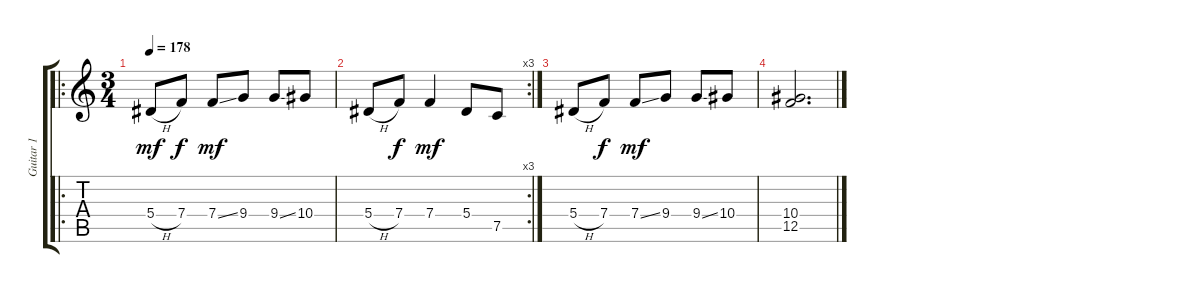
\track ("Guitar 1" "Guitar 1") {instrument distortionguitar}
\staff {score tabs}
\tuning (C4 G3 Eb3 Bb2 F2 C2) {hide}
\ro
\ts (3 4)
\tempo 178
\clef g2
\ks c
5.4{h}.8{dy mf} 7.4.8{dy f} 7.4{ss}.8{dy mf} 9.4.8 9.4{ss}.8 10.4.8 |
\rc 3
5.4{h}.8 7.4.8{dy f} 7.4.4{dy mf} 5.4.8 7.5.8 |
5.4{h}.8 7.4.8{dy f} 7.4{ss}.8{dy mf} 9.4.8 9.4{ss}.8 10.4.8 |
(10.4 12.5).2{d}
